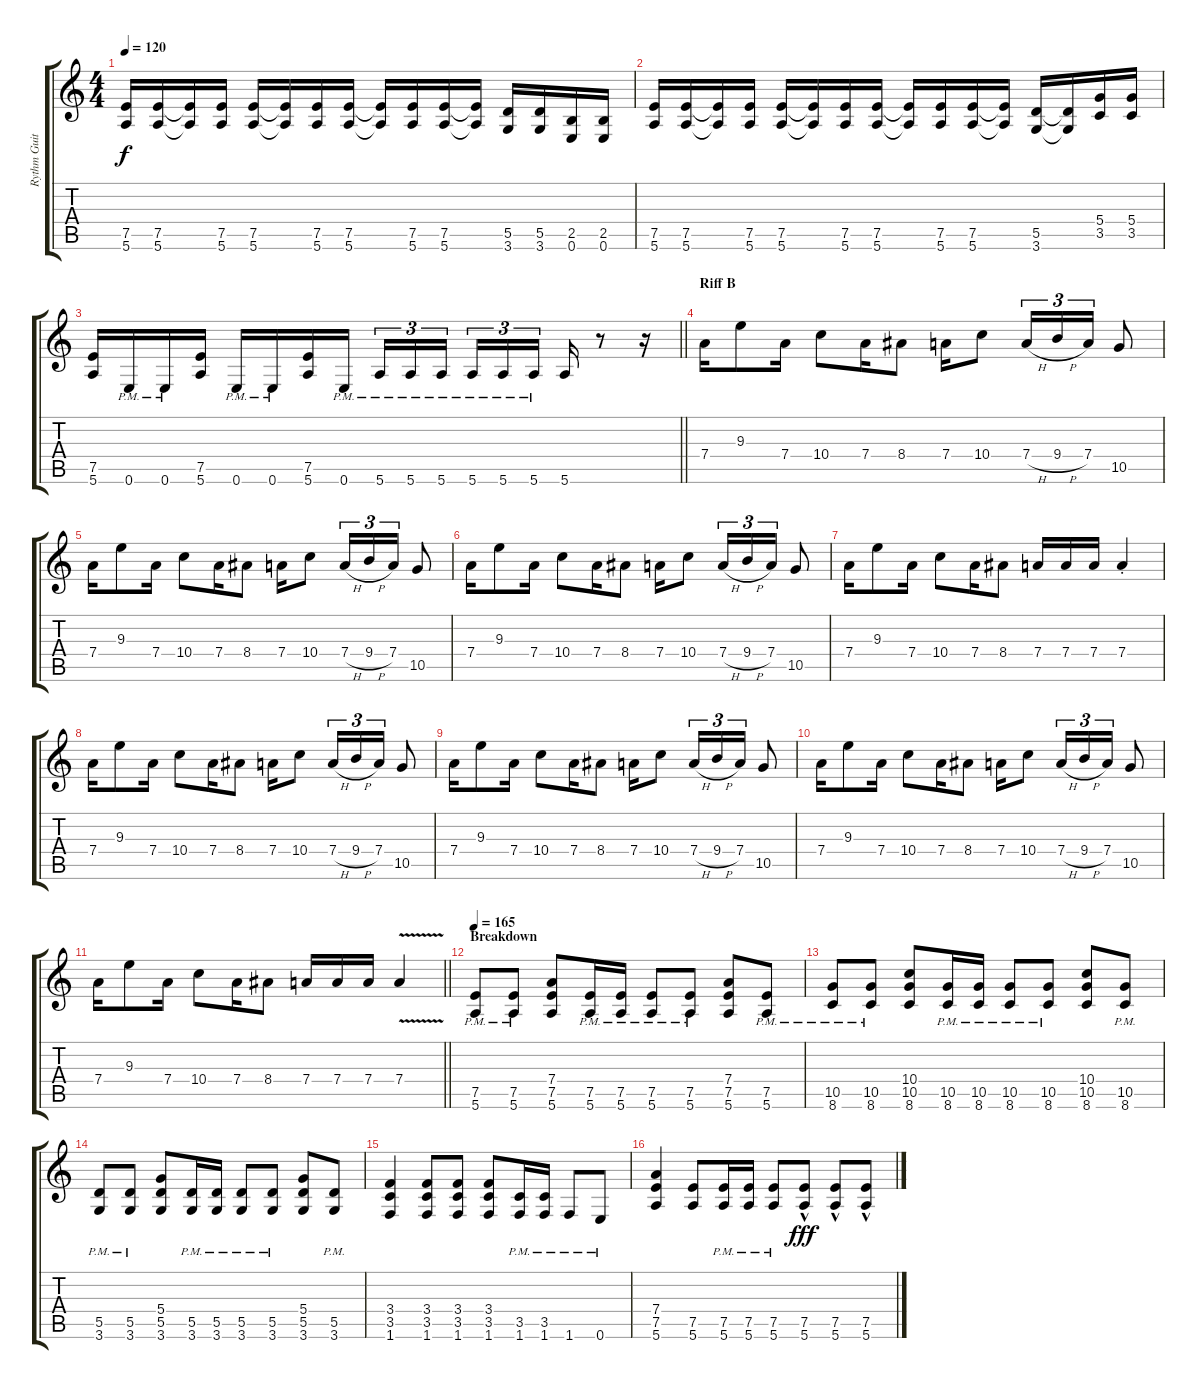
\track ("Rythm Guitar (Peto)" "Rythm Guit") {instrument distortionguitar}
\staff {score tabs}
\tuning (E4 B3 G3 D3 A2 E2) {hide}
\ts (4 4)
\tempo 120
\clef g2
\ks c
(7.5 5.6).16{dy f} (7.5 5.6).16 (7.5{t} 5.6{t}).16 (7.5 5.6).16 (7.5 5.6).16 (7.5{t} 5.6{t}).16 (7.5 5.6).16 (7.5 5.6).16 (7.5{t} 5.6{t}).16 (7.5 5.6).16 (7.5 5.6).16 (7.5{t} 5.6{t}).16 (5.5 3.6).16 (5.5 3.6).16 (2.5 0.6).16 (2.5 0.6).16 |
(7.5 5.6).16 (7.5 5.6).16 (7.5{t} 5.6{t}).16 (7.5 5.6).16 (7.5 5.6).16 (7.5{t} 5.6{t}).16 (7.5 5.6).16 (7.5 5.6).16 (7.5{t} 5.6{t}).16 (7.5 5.6).16 (7.5 5.6).16 (7.5{t} 5.6{t}).16 (5.5 3.6).16 (5.5{t} 3.6{t}).16 (5.4 3.5).16 (5.4 3.5).16 |
\barLineRight lightlight
(7.5 5.6).16 0.6{pm}.16 0.6{pm}.16 (7.5 5.6).16 0.6{pm}.16 0.6{pm}.16 (7.5 5.6).16 0.6{pm}.16 5.6{pm}.16{tu (3 2)} 5.6{pm}.16{tu (3 2)} 5.6{pm}.16{tu (3 2) beam splitsecondary} 5.6{pm}.16{tu (3 2)} 5.6{pm}.16{tu (3 2)} 5.6{pm}.16{tu (3 2)} 5.6.16 r.8 r.16 |
\section ("" "Riff B")
7.4.16 9.3.8 7.4.16 10.4.8 7.4.16 8.4.8 7.4.16 10.4.8 7.4{h}.16{tu (3 2)} 9.4{h}.16{tu (3 2)} 7.4.16{tu (3 2)} 10.5.8 |
7.4.16 9.3.8 7.4.16 10.4.8 7.4.16 8.4.8 7.4.16 10.4.8 7.4{h}.16{tu (3 2)} 9.4{h}.16{tu (3 2)} 7.4.16{tu (3 2)} 10.5.8 |
7.4.16 9.3.8 7.4.16 10.4.8 7.4.16 8.4.8 7.4.16 10.4.8 7.4{h}.16{tu (3 2)} 9.4{h}.16{tu (3 2)} 7.4.16{tu (3 2)} 10.5.8 |
7.4.16 9.3.8 7.4.16 10.4.8 7.4.16 8.4.8 7.4.16 7.4.16 7.4.16 7.4{st}.4 |
7.4.16 9.3.8 7.4.16 10.4.8 7.4.16 8.4.8 7.4.16 10.4.8 7.4{h}.16{tu (3 2)} 9.4{h}.16{tu (3 2)} 7.4.16{tu (3 2)} 10.5.8 |
7.4.16 9.3.8 7.4.16 10.4.8 7.4.16 8.4.8 7.4.16 10.4.8 7.4{h}.16{tu (3 2)} 9.4{h}.16{tu (3 2)} 7.4.16{tu (3 2)} 10.5.8 |
7.4.16 9.3.8 7.4.16 10.4.8 7.4.16 8.4.8 7.4.16 10.4.8 7.4{h}.16{tu (3 2)} 9.4{h}.16{tu (3 2)} 7.4.16{tu (3 2)} 10.5.8 |
\barLineRight lightlight
7.4.16 9.3.8 7.4.16 10.4.8 7.4.16 8.4.8 7.4.16 7.4.16 7.4.16 7.4{v}.4 |
\section ("" "Breakdown")
\tempo 165
(7.5{pm} 5.6{pm}).8{volume 16} (7.5{pm} 5.6{pm}).8 (7.4 7.5 5.6).8 (7.5{pm} 5.6{pm}).16 (7.5{pm} 5.6{pm}).16 (7.5{pm} 5.6{pm}).8 (7.5{pm} 5.6{pm}).8 (7.4 7.5 5.6).8 (7.5{pm} 5.6{pm}).8 |
(10.5{pm} 8.6{pm}).8 (10.5{pm} 8.6{pm}).8 (10.4 10.5 8.6).8 (10.5{pm} 8.6{pm}).16 (10.5{pm} 8.6{pm}).16 (10.5{pm} 8.6{pm}).8 (10.5{pm} 8.6{pm}).8 (10.4 10.5 8.6).8 (10.5{pm} 8.6{pm}).8 |
(5.5{pm} 3.6{pm}).8 (5.5{pm} 3.6{pm}).8 (5.4 5.5 3.6).8 (5.5{pm} 3.6{pm}).16 (5.5{pm} 3.6{pm}).16 (5.5{pm} 3.6{pm}).8 (5.5{pm} 3.6{pm}).8 (5.4 5.5 3.6).8 (5.5{pm} 3.6{pm}).8 |
(3.4 3.5 1.6).4 (3.4 3.5 1.6).8 (3.4 3.5 1.6).8 (3.4 3.5 1.6).8 (3.5{pm} 1.6{pm}).16 (3.5{pm} 1.6{pm}).16 1.6{pm}.8 0.6{pm}.8 |
(7.4 7.5 5.6).4 (7.5 5.6).8 (7.5{pm} 5.6{pm}).16 (7.5{pm} 5.6{pm}).16 (7.5{pm} 5.6{pm}).8 (7.5{hac} 5.6{hac}).8{dy fff} (7.5{hac} 5.6{hac}).8 (7.5{hac} 5.6{hac}).8
